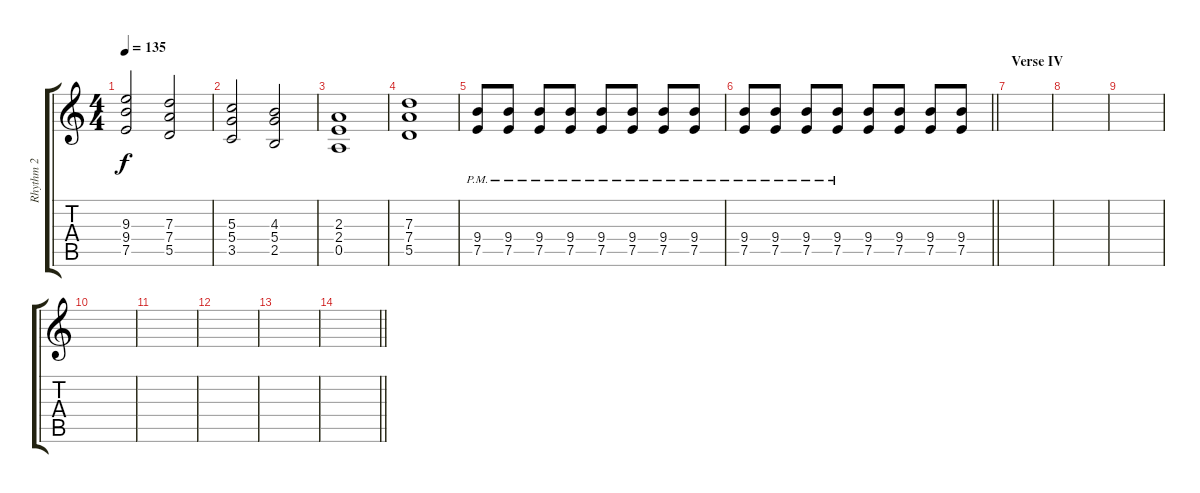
\track ("Rhythm 2" "Rhythm 2") {instrument distortionguitar}
\staff {score tabs}
\tuning (E4 B3 G3 D3 A2 E2) {hide}
\ts (4 4)
\tempo 135
\clef g2
\ks c
(9.3 9.4 7.5).2{dy f} (7.3 7.4 5.5).2 |
(5.3 5.4 3.5).2 (4.3 5.4 2.5).2 |
(2.3 2.4 0.5).1 |
(7.3 7.4 5.5).1 |
(9.4{pm} 7.5{pm}).8 (9.4{pm} 7.5{pm}).8 (9.4{pm} 7.5{pm}).8 (9.4{pm} 7.5{pm}).8 (9.4{pm} 7.5{pm}).8 (9.4{pm} 7.5{pm}).8 (9.4{pm} 7.5{pm}).8 (9.4{pm} 7.5{pm}).8 |
\barLineRight lightlight
(9.4{pm} 7.5{pm}).8 (9.4{pm} 7.5{pm}).8 (9.4{pm} 7.5{pm}).8 (9.4{pm} 7.5{pm}).8 (9.4 7.5).8 (9.4 7.5).8 (9.4 7.5).8 (9.4 7.5).8 |
\section ("" "Verse IV")
|
|
|
|
|
|
|
\barLineRight lightlight
